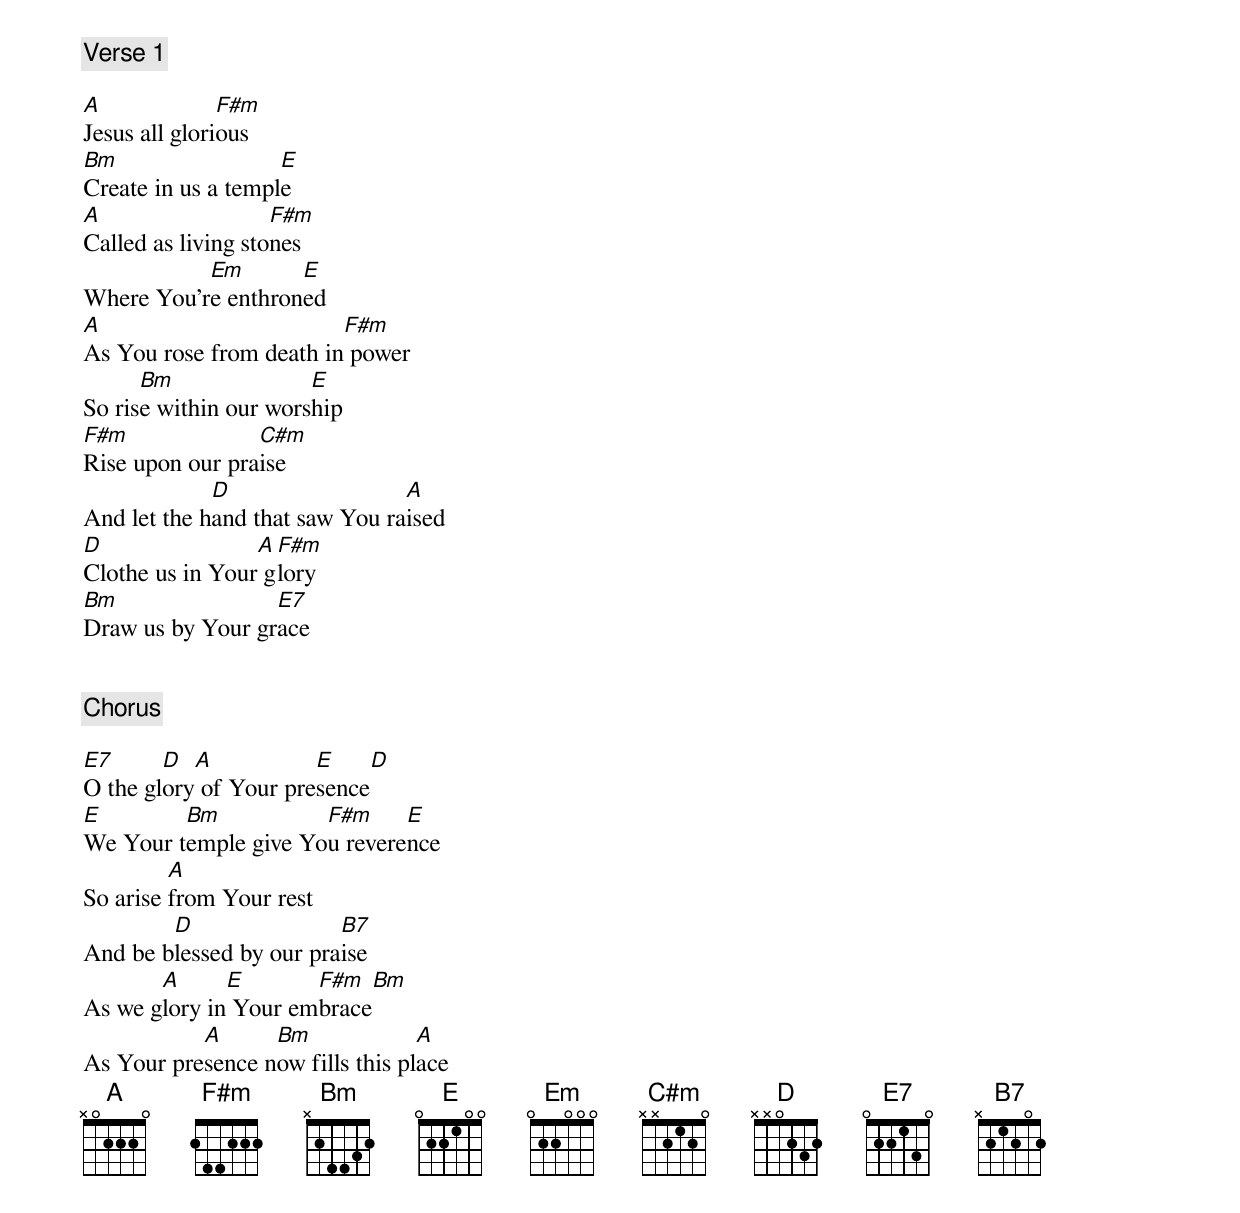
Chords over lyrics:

[Verse 1]

A              F#m
Jesus all glorious
Bm                  E
Create in us a temple
A                   F#m
Called as living stones
           Em       E
Where You're enthroned
A                        F#m
As You rose from death in power
      Bm               E
So rise within our worship
F#m              C#m
Rise upon our praise
             D                  A
And let the hand that saw You raised
D                A F#m
Clothe us in Your glory
Bm                E7
Draw us by Your grace


[Chorus]

E7      D  A           E    D
O the glory of Your presence
E        Bm           F#m     E
We Your temple give You reverence
         A
So arise from Your rest
        D                B7
And be blessed by our praise
       A      E       F#m   Bm
As we glory in Your embrace
           A      Bm              A
As Your presence now fills this place
